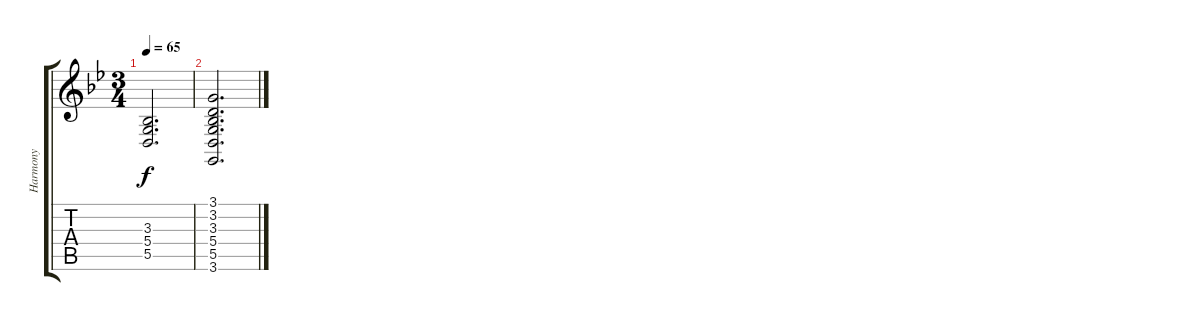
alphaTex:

\track ("Harmony" "Harmony") {instrument harpsichord}
\staff {score tabs}
\tuning (E4 B3 G3 D3 A2 E2) {hide}
\ts (3 4)
\tempo 65
\clef g2
\ks gminor
(3.3 5.4 5.5).2{d dy f} |
(3.1 3.2 3.3 5.4 5.5 3.6).2{d}
